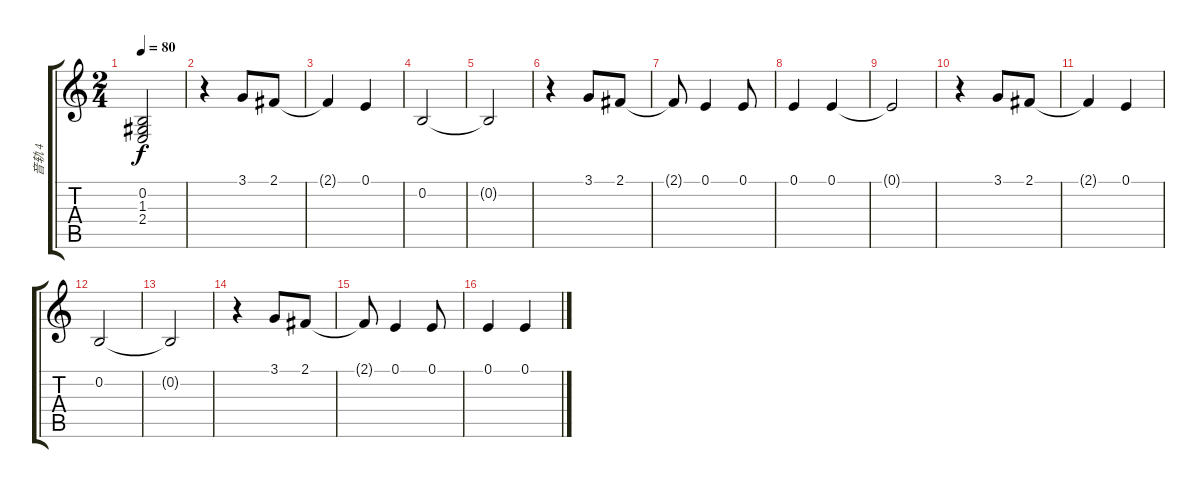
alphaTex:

\track ("音轨 4" "音轨 4") {instrument acousticgrandpiano}
\staff {score tabs}
\tuning (E4 B3 G3 D3 A2 E2) {hide}
\ts (2 4)
\tempo 80
\clef g2
\ks c
(0.2{t} 1.3{t} 2.4{t}).2{dy f} |
r.4 3.1.8 2.1.8 |
2.1{t}.4 0.1.4 |
0.2.2 |
0.2{t}.2 |
r.4 3.1.8 2.1.8 |
2.1{t}.8 0.1.4 0.1.8 |
0.1.4 0.1.4 |
0.1{t}.2 |
r.4 3.1.8 2.1.8 |
2.1{t}.4 0.1.4 |
0.2.2 |
0.2{t}.2 |
r.4 3.1.8 2.1.8 |
2.1{t}.8 0.1.4 0.1.8 |
0.1.4 0.1.4
